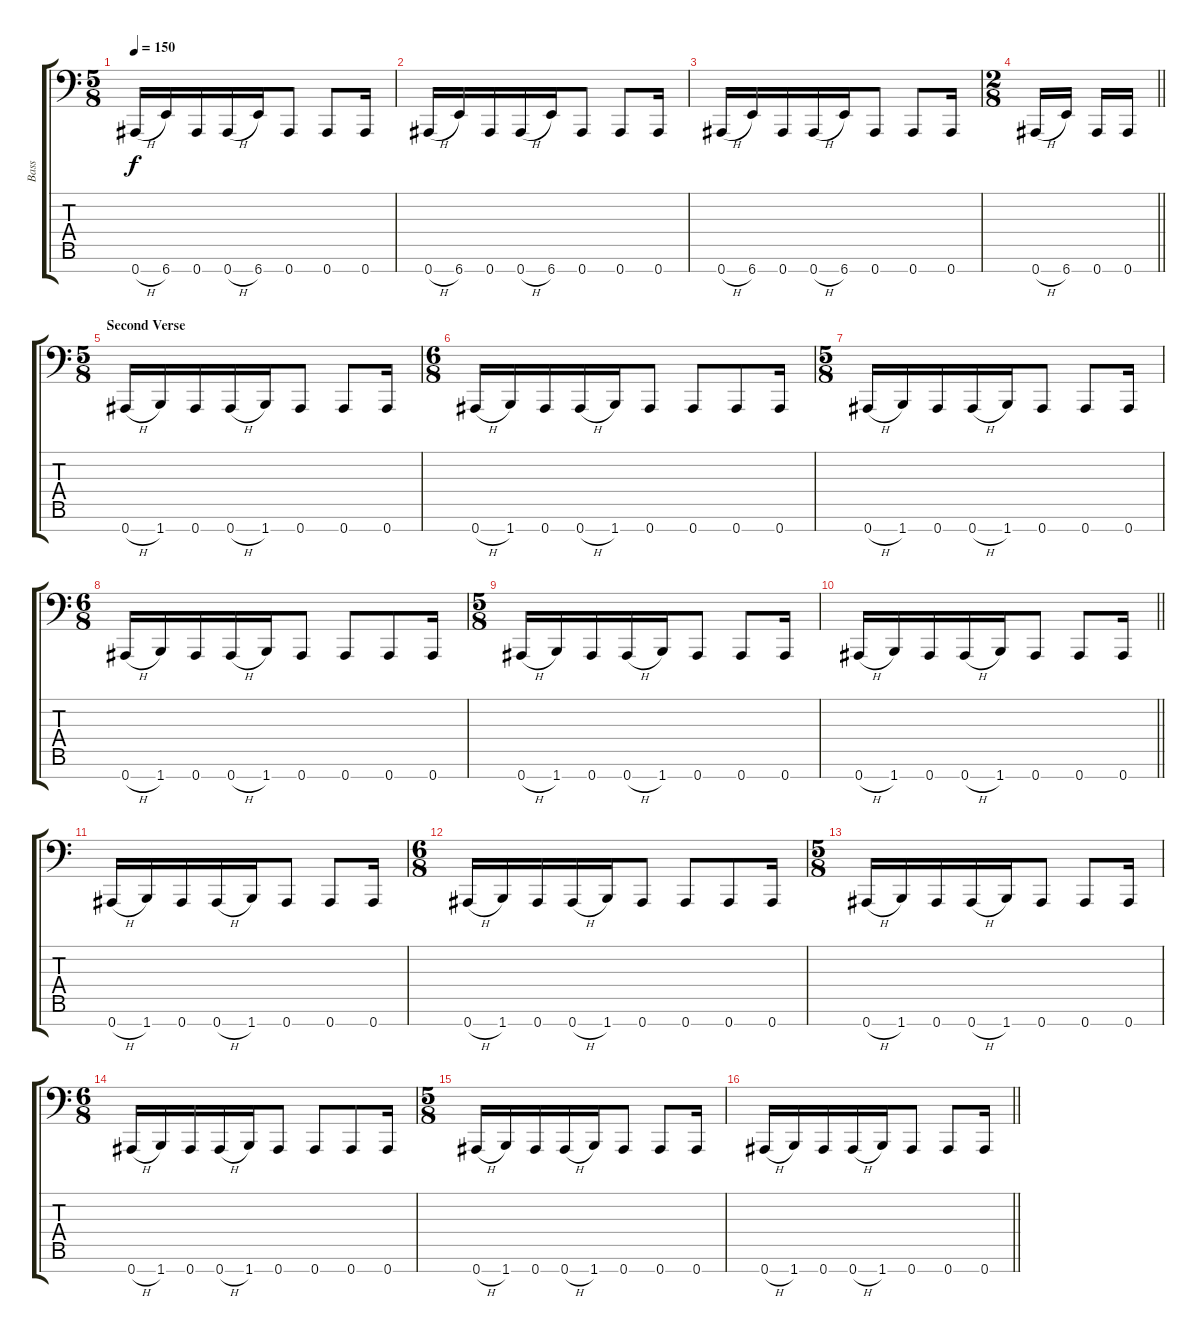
\track ("Bass" "Bass") {instrument slapbass2}
\staff {score tabs}
\tuning (Eb3 Bb2 Gb2 Db2 Ab1 Eb1 Bb0) {hide}
\ts (5 8)
\tempo 150
\clef f4
\ks c
0.7{h}.16{dy f} 6.7.16 0.7.16 0.7{h}.16 6.7.16 0.7.8 0.7.8 0.7.16 |
0.7{h}.16 6.7.16 0.7.16 0.7{h}.16 6.7.16 0.7.8 0.7.8 0.7.16 |
0.7{h}.16 6.7.16 0.7.16 0.7{h}.16 6.7.16 0.7.8 0.7.8 0.7.16 |
\ts (2 8)
\barLineRight lightlight
0.7{h}.16 6.7.16 0.7.16 0.7.16 |
\ts (5 8)
\section ("" "Second Verse")
0.7{h}.16 1.7.16 0.7.16 0.7{h}.16 1.7.16 0.7.8 0.7.8 0.7.16 |
\ts (6 8)
0.7{h}.16 1.7.16 0.7.16 0.7{h}.16 1.7.16 0.7.8 0.7.8 0.7.8 0.7.16 |
\ts (5 8)
0.7{h}.16 1.7.16 0.7.16 0.7{h}.16 1.7.16 0.7.8 0.7.8 0.7.16 |
\ts (6 8)
0.7{h}.16 1.7.16 0.7.16 0.7{h}.16 1.7.16 0.7.8 0.7.8 0.7.8 0.7.16 |
\ts (5 8)
0.7{h}.16 1.7.16 0.7.16 0.7{h}.16 1.7.16 0.7.8 0.7.8 0.7.16 |
\barLineRight lightlight
0.7{h}.16 1.7.16 0.7.16 0.7{h}.16 1.7.16 0.7.8 0.7.8 0.7.16 |
0.7{h}.16 1.7.16 0.7.16 0.7{h}.16 1.7.16 0.7.8 0.7.8 0.7.16 |
\ts (6 8)
0.7{h}.16 1.7.16 0.7.16 0.7{h}.16 1.7.16 0.7.8 0.7.8 0.7.8 0.7.16 |
\ts (5 8)
0.7{h}.16 1.7.16 0.7.16 0.7{h}.16 1.7.16 0.7.8 0.7.8 0.7.16 |
\ts (6 8)
0.7{h}.16 1.7.16 0.7.16 0.7{h}.16 1.7.16 0.7.8 0.7.8 0.7.8 0.7.16 |
\ts (5 8)
0.7{h}.16 1.7.16 0.7.16 0.7{h}.16 1.7.16 0.7.8 0.7.8 0.7.16 |
\barLineRight lightlight
0.7{h}.16 1.7.16 0.7.16 0.7{h}.16 1.7.16 0.7.8 0.7.8 0.7.16
